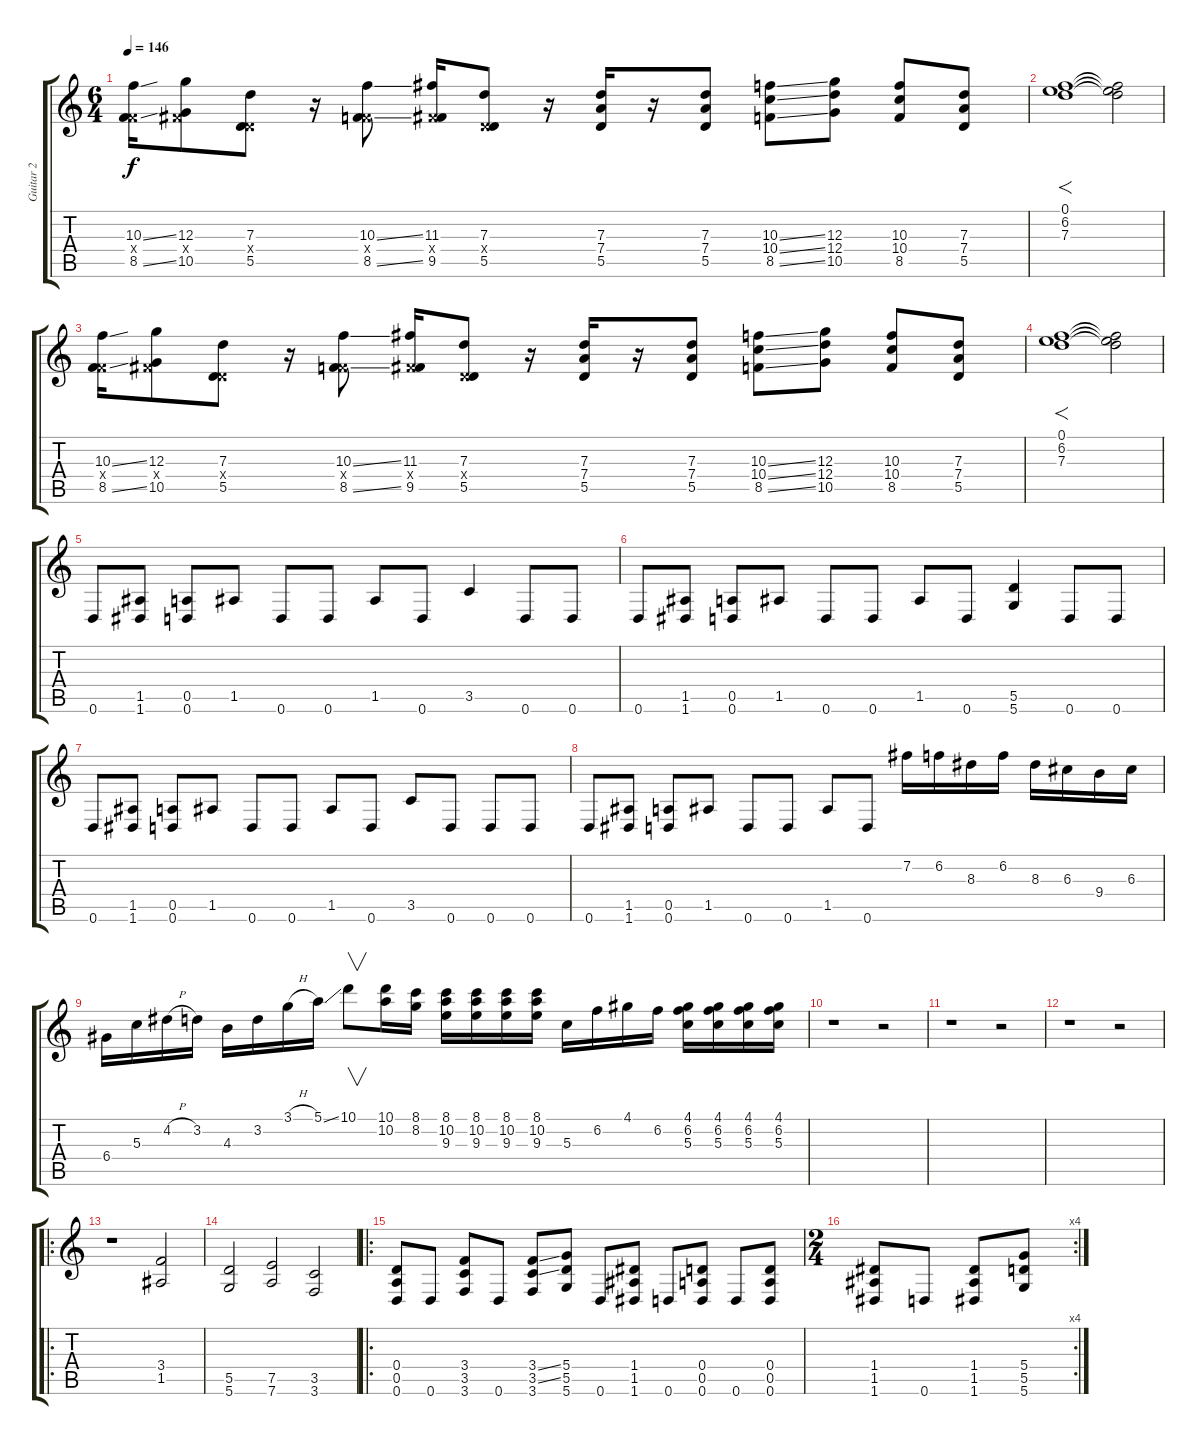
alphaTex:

\track ("Guitar 2" "Guitar 2") {instrument overdrivenguitar}
\staff {score tabs}
\tuning (E4 B3 G3 D3 A2 D2) {hide}
\ts (6 4)
\tempo 146
\clef g2
\ks c
(10.3{ss} 3.4{x} 8.5{ss}).16{dy f} (12.3 4.4{x} 10.5).8 (7.3 0.4{x} 5.5).8 r.16 (10.3{ss} 3.4{x} 8.5{ss}).8 (11.3 4.4{x} 9.5).16 (7.3 0.4{x} 5.5).8 r.16 (7.3 7.4 5.5).16 r.16 (7.3 7.4 5.5).8 (10.3{ss} 10.4{ss} 8.5{ss}).8 (12.3 12.4 10.5).8 (10.3 10.4 8.5).8 (7.3 7.4 5.5).8 |
(0.1 6.2 7.3).1{f} (0.1{t} 6.2{t} 7.3{t}).2 |
(10.3{ss} 3.4{x} 8.5{ss}).16 (12.3 4.4{x} 10.5).8 (7.3 0.4{x} 5.5).8 r.16 (10.3{ss} 3.4{x} 8.5{ss}).8 (11.3 4.4{x} 9.5).16 (7.3 0.4{x} 5.5).8 r.16 (7.3 7.4 5.5).16 r.16 (7.3 7.4 5.5).8 (10.3{ss} 10.4{ss} 8.5{ss}).8 (12.3 12.4 10.5).8 (10.3 10.4 8.5).8 (7.3 7.4 5.5).8 |
(0.1 6.2 7.3).1{f} (0.1{t} 6.2{t} 7.3{t}).2 |
0.6.8{volume 13 instrument overdrivenguitar} (1.5 1.6).8 (0.5 0.6).8 1.5.8 0.6.8 0.6.8 1.5.8 0.6.8 3.5.4 0.6.8 0.6.8 |
0.6.8{volume 13 instrument overdrivenguitar} (1.5 1.6).8 (0.5 0.6).8 1.5.8 0.6.8 0.6.8 1.5.8 0.6.8 (5.5 5.6).4 0.6.8 0.6.8 |
0.6.8{volume 13 instrument overdrivenguitar} (1.5 1.6).8 (0.5 0.6).8 1.5.8 0.6.8 0.6.8 1.5.8 0.6.8 3.5.8 0.6.8 0.6.8 0.6.8 |
0.6.8{volume 13 instrument overdrivenguitar} (1.5 1.6).8 (0.5 0.6).8 1.5.8 0.6.8 0.6.8 1.5.8 0.6.8 7.2.16 6.2.16 8.3.16 6.2.16 8.3.16 6.3.16 9.4.16 6.3.16 |
6.4.16 5.3.16 4.2{h}.16 3.2.16 4.3.16 3.2.16 3.1{h}.16 5.1{ss}.16 10.1.8{v} (10.1 10.2).16 (8.1 8.2).16 (8.1 10.2 9.3).16 (8.1 10.2 9.3).16 (8.1 10.2 9.3).16 (8.1 10.2 9.3).16 5.3.16 6.2.16 4.1.16 6.2.16 (4.1 6.2 5.3).16 (4.1 6.2 5.3).16 (4.1 6.2 5.3).16 (4.1 6.2 5.3).16 |
r.1 r.2 |
r.1 r.2 |
r.1 r.2 |
\ro
r.1 (3.4 1.5).2 |
(5.5 5.6).2 (7.5 7.6).2 (3.5 3.6).2 |
\ro
(0.4 0.5 0.6).8 0.6.8 (3.4 3.5 3.6).8 0.6.8 (3.4{ss} 3.5{ss} 3.6).8 (5.4 5.5 5.6).8 0.6.8 (1.4 1.5 1.6).8 0.6.8 (0.4 0.5 0.6).8 0.6.8 (0.4 0.5 0.6).8 |
\rc 4
\ts (2 4)
(1.4 1.5 1.6).8 0.6.8 (1.4 1.5 1.6).8 (5.4 5.5 5.6).8
